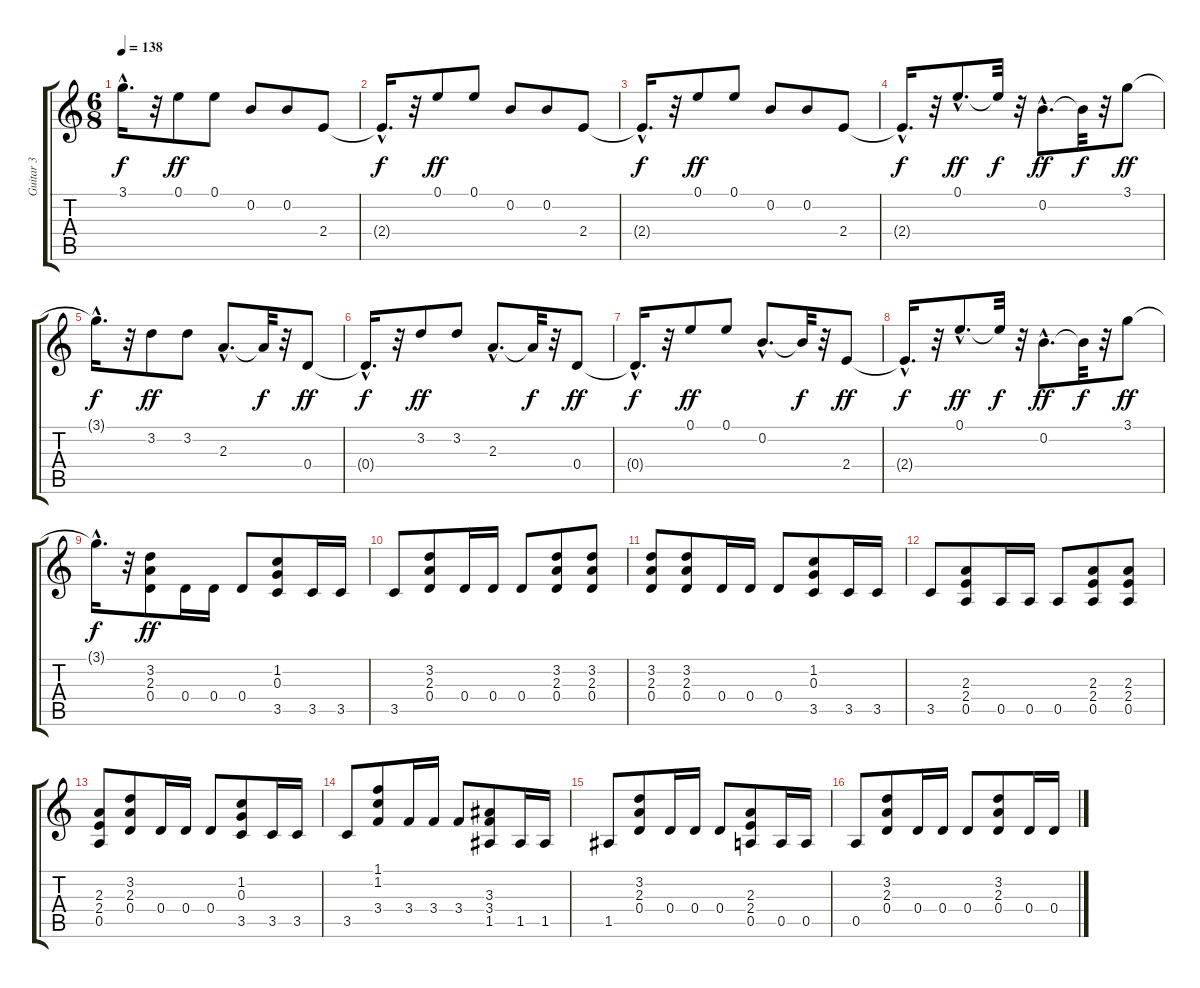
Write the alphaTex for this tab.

\track ("Guitar 3" "Guitar 3") {instrument distortionguitar}
\staff {score tabs}
\tuning (E4 B3 G3 D3 A2 E2) {hide}
\ts (6 8)
\tempo 138
\clef g2
\ks c
3.1{hac t}.16{d dy f} r.32 0.1.8{dy ff} 0.1.8 0.2.8 0.2.8 2.4.8 |
2.4{hac t}.16{d dy f} r.32 0.1.8{dy ff} 0.1.8 0.2.8 0.2.8 2.4.8 |
2.4{hac t}.16{d dy f} r.32 0.1.8{dy ff} 0.1.8 0.2.8 0.2.8 2.4.8 |
2.4{hac t}.16{d dy f} r.32 0.1{hac}.8{d dy ff} 0.1{t}.32{dy f} r.32 0.2{hac}.8{d dy ff} 0.2{t}.32{dy f} r.32 3.1.8{dy ff} |
3.1{hac t}.16{d dy f} r.32 3.2.8{dy ff} 3.2.8 2.3{hac}.8{d} 2.3{t}.32{dy f} r.32 0.4.8{dy ff} |
0.4{hac t}.16{d dy f} r.32 3.2.8{dy ff} 3.2.8 2.3{hac}.8{d} 2.3{t}.32{dy f} r.32 0.4.8{dy ff} |
0.4{hac t}.16{d dy f} r.32 0.1.8{dy ff} 0.1.8 0.2{hac}.8{d} 0.2{t}.32{dy f} r.32 2.4.8{dy ff} |
2.4{hac t}.16{d dy f} r.32 0.1{hac}.8{d dy ff} 0.1{t}.32{dy f} r.32 0.2{hac}.8{d dy ff} 0.2{t}.32{dy f} r.32 3.1.8{dy ff} |
3.1{hac t}.16{d dy f} r.32 (3.2 2.3 0.4).8{dy ff volume 6} 0.4.16 0.4.16 0.4.8 (1.2 0.3 3.5).8 3.5.16 3.5.16 |
3.5.8 (3.2 2.3 0.4).8 0.4.16 0.4.16 0.4.8 (3.2 2.3 0.4).8 (3.2 2.3 0.4).8 |
(3.2 2.3 0.4).8 (3.2 2.3 0.4).8 0.4.16 0.4.16 0.4.8 (1.2 0.3 3.5).8 3.5.16 3.5.16 |
3.5.8 (2.3 2.4 0.5).8 0.5.16 0.5.16 0.5.8 (2.3 2.4 0.5).8 (2.3 2.4 0.5).8 |
(2.3 2.4 0.5).8 (3.2 2.3 0.4).8 0.4.16 0.4.16 0.4.8 (1.2 0.3 3.5).8 3.5.16 3.5.16 |
3.5.8 (1.1 1.2 3.4).8 3.4.16 3.4.16 3.4.8 (3.3 3.4 1.5).8 1.5.16 1.5.16 |
1.5.8 (3.2 2.3 0.4).8 0.4.16 0.4.16 0.4.8 (2.3 2.4 0.5).8 0.5.16 0.5.16 |
0.5.8 (3.2 2.3 0.4).8 0.4.16 0.4.16 0.4.8 (3.2 2.3 0.4).8 0.4.16 0.4.16
